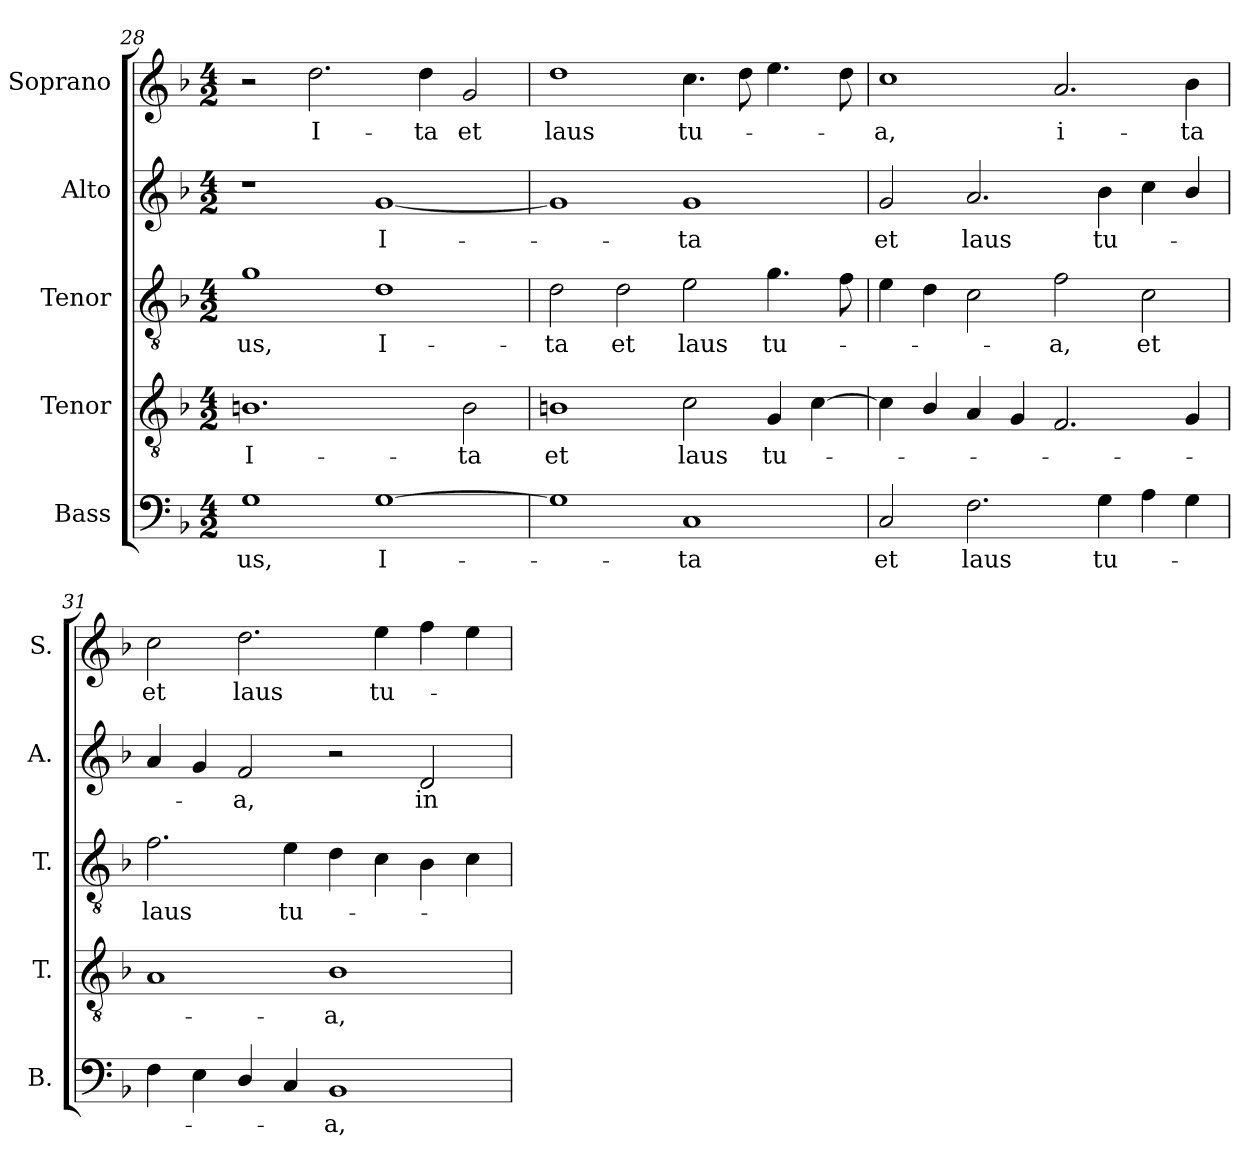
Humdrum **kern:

**kern	**text	**kern	**text	**kern	**text	**kern	**text	**kern	**text
*part5	*part5	*part4	*part4	*part3	*part3	*part2	*part2	*part1	*part1
*staff5	*staff5	*staff4	*staff4	*staff3	*staff3	*staff2	*staff2	*staff1	*staff1
*I"Bass	*	*I"Tenor	*	*I"Tenor	*	*I"Alto	*	*I"Soprano	*
*I'B.	*	*I'T.	*	*I'T.	*	*I'A.	*	*I'S.	*
*clefF4	*	*clefGv2	*	*clefGv2	*	*clefG2	*	*clefG2	*
*	*	*ITrd7c12	*	*ITrd7c12	*	*	*	*	*
*k[b-]	*	*k[b-]	*	*k[b-]	*	*k[b-]	*	*k[b-]	*
*F:	*	*F:	*	*F:	*	*F:	*	*F:	*
*M4/2	*	*M4/2	*	*M4/2	*	*M4/2	*	*M4/2	*
=28	=28	=28	=28	=28	=28	=28	=28	=28	=28
!	!LO:LY:b:color=#000000	!	!	!	!	!	!	!	!
!	!	!	!LO:LY:b:color=#000000	!	!	!	!	!	!
!	!	!	!	!	!LO:LY:b:color=#000000	!	!	!	!
1Gi	-us,	1.BBni	I-	1Gi	-us,	1r	.	2r	.
!	!	!	!	!	!	!	!	!	!LO:LY:b:color=#000000
.	.	.	.	.	.	.	.	2.ddi\	I-
!	!LO:LY:b:color=#000000	!	!	!	!	!	!	!	!
!	!	!	!	!	!LO:LY:b:color=#000000	!	!	!	!
!	!	!	!	!	!	!	!LO:LY:b:color=#000000	!	!
[1Gi	I-	.	.	1Di	I-	[1gi	I-	.	.
!	!	!	!	!	!	!	!	!	!LO:LY:b:color=#000000
.	.	.	.	.	.	.	.	4ddi\	-ta
!	!	!	!LO:LY:b:color=#000000	!	!	!	!	!	!
!	!	!	!	!	!	!	!	!	!LO:LY:b:color=#000000
.	.	2BBi\	-ta	.	.	.	.	2gi/	et
=29	=29	=29	=29	=29	=29	=29	=29	=29	=29
!	!	!	!LO:LY:b:color=#000000	!	!	!	!	!	!
!	!	!	!	!	!LO:LY:b:color=#000000	!	!	!	!
!	!	!	!	!	!	!	!	!	!LO:LY:b:color=#000000
1Gi]	.	1BBni	et	2Di\	-ta	1gi]	.	1ddi	laus
!	!	!	!	!	!LO:LY:b:color=#000000	!	!	!	!
.	.	.	.	2Di\	et	.	.	.	.
!	!LO:LY:b:color=#000000	!	!	!	!	!	!	!	!
!	!	!	!LO:LY:b:color=#000000	!	!	!	!	!	!
!	!	!	!	!	!LO:LY:b:color=#000000	!	!	!	!
!	!	!	!	!	!	!	!LO:LY:b:color=#000000	!	!
!	!	!	!	!	!	!	!	!	!LO:LY:b:color=#000000
1Ci	-ta	2Ci\	laus	2Ei\	laus	1gi	-ta	4.cci\	tu-
.	.	.	.	.	.	.	.	8ddi\	.
!	!	!	!LO:LY:b:color=#000000	!	!	!	!	!	!
!	!	!	!	!	!LO:LY:b:color=#000000	!	!	!	!
.	.	4GGi/	tu-	4.Gi\	tu-	.	.	4.eei\	.
.	.	[4Ci\	.	.	.	.	.	.	.
.	.	.	.	8Fi\	.	.	.	8ddi\	.
!!LO:LB:g=z
=30	=30	=30	=30	=30	=30	=30	=30	=30	=30
!	!LO:LY:b:color=#000000	!	!	!	!	!	!	!	!
!	!	!	!	!	!	!	!LO:LY:b:color=#000000	!	!
!	!	!	!	!	!	!	!	!	!LO:LY:b:color=#000000
2Ci/	et	4Ci\]	.	4Ei\	.	2gi/	et	1cci	-a,
.	.	4BB-i/	.	4Di\	.	.	.	.	.
!	!LO:LY:b:color=#000000	!	!	!	!	!	!	!	!
!	!	!	!	!	!	!	!LO:LY:b:color=#000000	!	!
2.Fi\	laus	4AAi/	.	2Ci\	.	2.ai/	laus	.	.
.	.	4GGi/	.	.	.	.	.	.	.
!	!	!	!	!	!LO:LY:b:color=#000000	!	!	!	!
!	!	!	!	!	!	!	!	!	!LO:LY:b:color=#000000
.	.	2.FFi/	.	2Fi\	-a,	.	.	2.ai/	i-
!	!LO:LY:b:color=#000000	!	!	!	!	!	!	!	!
!	!	!	!	!	!	!	!LO:LY:b:color=#000000	!	!
4Gi\	tu-	.	.	.	.	4b-i\	tu-	.	.
!	!	!	!	!	!LO:LY:b:color=#000000	!	!	!	!
4Ai\	.	.	.	2Ci\	et	4cci\	.	.	.
!	!	!	!	!	!	!	!	!	!LO:LY:b:color=#000000
4Gi\	.	4GGi/	.	.	.	4b-i/	.	4b-i\	-ta
=31	=31	=31	=31	=31	=31	=31	=31	=31	=31
!	!	!	!	!	!LO:LY:b:color=#000000	!	!	!	!
!	!	!	!	!	!	!	!	!	!LO:LY:b:color=#000000
4Fi\	.	1AAi	.	2.Fi\	laus	4ai/	.	2cci\	et
4Ei\	.	.	.	.	.	4gi/	.	.	.
!	!	!	!	!	!	!	!LO:LY:b:color=#000000	!	!
!	!	!	!	!	!	!	!	!	!LO:LY:b:color=#000000
4Di/	.	.	.	.	.	2fi/	-a,	2.ddi\	laus
!	!	!	!	!	!LO:LY:b:color=#000000	!	!	!	!
4Ci/	.	.	.	4Ei\	tu-	.	.	.	.
!	!LO:LY:b:color=#000000	!	!	!	!	!	!	!	!
!	!	!	!LO:LY:b:color=#000000	!	!	!	!	!	!
1BB-i	-a,	1BB-i	-a,	4Di\	.	2r	.	.	.
!	!	!	!	!	!	!	!	!	!LO:LY:b:color=#000000
.	.	.	.	4Ci\	.	.	.	4eei\	tu-
!	!	!	!	!	!	!	!LO:LY:b:color=#000000	!	!
.	.	.	.	4BB-i\	.	2di/	in	4ffi\	.
.	.	.	.	4Ci\	.	.	.	4eei\	.
=	=	=	=	=	=	=	=	=	=
*-	*-	*-	*-	*-	*-	*-	*-	*-	*-
